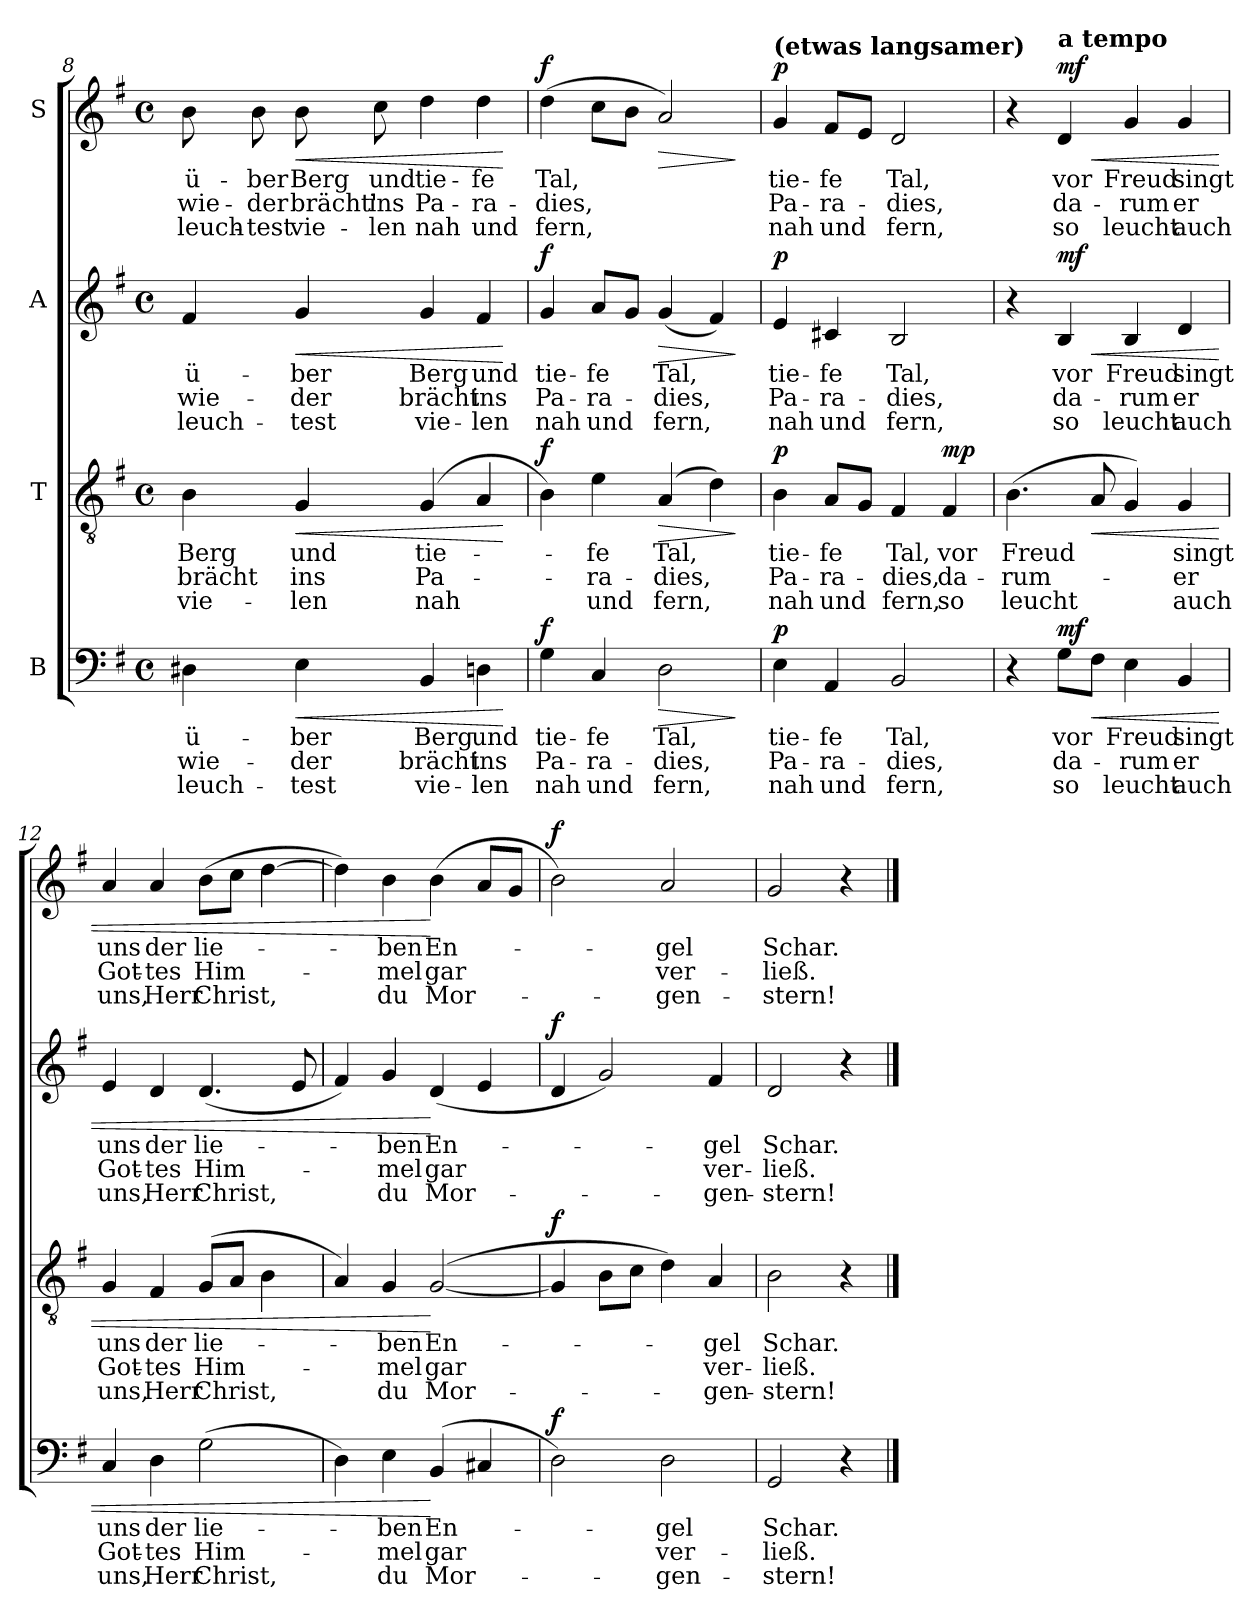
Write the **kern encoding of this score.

**kern	**text	**text	**text	**dynam	**kern	**text	**text	**text	**dynam	**kern	**text	**text	**text	**dynam	**kern	**text	**text	**text	**dynam
*part4	*part4	*part4	*part4	*part4	*part3	*part3	*part3	*part3	*part3	*part2	*part2	*part2	*part2	*part2	*part1	*part1	*part1	*part1	*part1
*staff4	*staff4	*staff4	*staff4	*staff4	*staff3	*staff3	*staff3	*staff3	*staff3	*staff2	*staff2	*staff2	*staff2	*staff2	*staff1	*staff1	*staff1	*staff1	*staff1
*I"B	*	*	*	*	*I"T	*	*	*	*	*I"A	*	*	*	*	*I"S	*	*	*	*
!!LO:PB:g=z
*clefF4	*	*	*	*	*clefGv2	*	*	*	*	*clefG2	*	*	*	*	*clefG2	*	*	*	*
*k[f#]	*	*	*	*	*k[f#]	*	*	*	*	*k[f#]	*	*	*	*	*k[f#]	*	*	*	*
*M4/4	*	*	*	*	*M4/4	*	*	*	*	*M4/4	*	*	*	*	*M4/4	*	*	*	*
*met(c)	*	*	*	*	*met(c)	*	*	*	*	*met(c)	*	*	*	*	*met(c)	*	*	*	*
=8	=8	=8	=8	=8	=8	=8	=8	=8	=8	=8	=8	=8	=8	=8	=8	=8	=8	=8	=8
4D#X\	ü-	wie-	leuch-	.	4B\	Berg	brächt	vie-	.	4f#/	ü-	wie-	leuch-	.	8b\	ü-	wie-	leuch-	.
.	.	.	.	.	.	.	.	.	.	.	.	.	.	.	8b\	-ber	-der	-test	.
!	!	!	!	!LO:HP:b	!	!	!	!	!LO:HP:b	!	!	!	!	!LO:HP:b	!	!	!	!	!LO:HP:b
4E\	-ber	-der	-test	<	4G/	und	ins	-len	<	4g/	-ber	-der	-test	<	8b\	Berg	brächt'	vie-	<
.	.	.	.	.	.	.	.	.	.	.	.	.	.	.	8cc\	und	ins	-len	.
4BB/	Berg	brächt	vie-	.	(4G/	tie-	Pa-	nah	.	4g/	Berg	brächt	vie-	.	4dd\	tie-	Pa-	nah	.
4Dn\	und	ins	-len	.	4A/	.	.	.	.	4f#/	und	ins	-len	.	4dd\	-fe	-ra-	und	.
.	.	.	.	[	.	.	.	.	[	.	.	.	.	[	.	.	.	.	[
=9	=9	=9	=9	=9	=9	=9	=9	=9	=9	=9	=9	=9	=9	=9	=9	=9	=9	=9	=9
!	!	!	!	!LO:DY:a	!	!	!	!	!LO:DY:a	!	!	!	!	!LO:DY:a	!	!	!	!	!LO:DY:a
4G\	tie-	Pa-	nah	f	4B\)	.	.	.	f	4g/	tie-	Pa-	nah	f	(4dd\	Tal,	-dies,	fern,	f
4C/	-fe	-ra-	und	.	4e\	-fe	-ra-	und	.	8a/L	-fe	-ra-	und	.	8cc\L	.	.	.	.
.	.	.	.	.	.	.	.	.	.	8g/J	.	.	.	.	8b\J	.	.	.	.
!	!	!	!	!LO:HP:b	!	!	!	!	!LO:HP:b	!	!	!	!	!LO:HP:b	!	!	!	!	!LO:HP:b
2D\	Tal,	-dies,	fern,	>	(4A/	Tal,	-dies,	fern,	>	(4g/	Tal,	-dies,	fern,	>	2a/)	.	.	.	>
.	.	.	.	.	4d\)	.	.	.	.	4f#/)	.	.	.	.	.	.	.	.	.
.	.	.	.	]	.	.	.	.	]	.	.	.	.	]	.	.	.	.	]
=10	=10	=10	=10	=10	=10	=10	=10	=10	=10	=10	=10	=10	=10	=10	=10	=10	=10	=10	=10
!	!	!	!	!	!	!	!	!	!	!	!	!	!	!	!LO:TX:a:B:t=(etwas langsamer)	!	!	!	!
!	!	!	!	!LO:DY:a	!	!	!	!	!LO:DY:a	!	!	!	!	!LO:DY:a	!	!	!	!	!LO:DY:a
4E\	tie-	Pa-	nah	p	4B\	tie-	Pa-	nah	p	4e/	tie-	Pa-	nah	p	4g/	tie-	Pa-	nah	p
4AA/	-fe	-ra-	und	.	8A/L	-fe	-ra-	und	.	4c#X/	-fe	-ra-	und	.	8f#/L	-fe	-ra-	und	.
.	.	.	.	.	8G/J	.	.	.	.	.	.	.	.	.	8e/J	.	.	.	.
2BB/	Tal,	-dies,	fern,	.	4F#/	Tal,	-dies,	fern,	.	2B/	Tal,	-dies,	fern,	.	2d/	Tal,	-dies,	fern,	.
!	!	!	!	!	!	!	!	!	!LO:DY:a	!	!	!	!	!	!	!	!	!	!
.	.	.	.	.	4F#/	vor	da-	so	mp	.	.	.	.	.	.	.	.	.	.
!!LO:LB:g=z
=11	=11	=11	=11	=11	=11	=11	=11	=11	=11	=11	=11	=11	=11	=11	=11	=11	=11	=11	=11
4r	.	.	.	.	(4.B\	Freud	-rum-	leucht	.	4r	.	.	.	.	4r	.	.	.	.
!	!	!	!	!	!	!	!	!	!	!	!	!	!	!	!LO:TX:a:B:t=a tempo	!	!	!	!
!	!	!	!	!LO:HP:b	!	!	!	!	!	!	!	!	!	!LO:HP:b	!	!	!	!	!LO:HP:b
!	!	!	!	!LO:DY:n=1:a	!	!	!	!	!	!	!	!	!	!LO:DY:n=1:a	!	!	!	!	!LO:DY:n=1:a
8G\L	vor	da-	so	< mf	.	.	.	.	.	4B/	vor	da-	so	< mf	4d/	vor	da-	so	< mf
!	!	!	!	!	!	!	!	!	!LO:HP:b	!	!	!	!	!	!	!	!	!	!
8F#\J	.	.	.	.	8A/	.	.	.	<	.	.	.	.	.	.	.	.	.	.
4E\	Freud	-rum	leucht	.	4G/)	.	.	.	.	4B/	Freud	-rum	leucht	.	4g/	Freud	-rum	leucht	.
4BB/	singt	er	auch	.	4G/	singt	-er	auch	.	4d/	singt	er	auch	.	4g/	singt	er	auch	.
=12	=12	=12	=12	=12	=12	=12	=12	=12	=12	=12	=12	=12	=12	=12	=12	=12	=12	=12	=12
4C/	uns	Got-	uns,	.	4G/	uns	Got-	uns,	.	4e/	uns	Got-	uns,	.	4a/	uns	Got-	uns,	.
4D\	der	-tes	Herr	.	4F#/	der	-tes	Herr	.	4d/	der	-tes	Herr	.	4a/	der	-tes	Herr	.
(2G\	lie-	Him-	Christ,	.	(8G/L	lie-	Him-	Christ,	.	(4.d/	lie-	Him-	Christ,	.	(8b\L	lie-	Him-	Christ,	.
.	.	.	.	.	8A/J	.	.	.	.	.	.	.	.	.	8cc\J	.	.	.	.
.	.	.	.	.	4B\	.	.	.	.	.	.	.	.	.	[4dd\	.	.	.	.
.	.	.	.	.	.	.	.	.	.	8e/	.	.	.	.	.	.	.	.	.
=13	=13	=13	=13	=13	=13	=13	=13	=13	=13	=13	=13	=13	=13	=13	=13	=13	=13	=13	=13
4D\)	.	.	.	.	4A/)	.	.	.	.	4f#/)	.	.	.	.	4dd\])	.	.	.	.
4E\	-ben	-mel	du	.	4G/	-ben	-mel	du	.	4g/	-ben	-mel	du	.	4b\	-ben	-mel	du	.
(4BB/	En-	gar	Mor-	[	(>[2G/	En-	gar	Mor-	[	(4d/	En-	gar	Mor-	[	(4b\	En-	gar	Mor-	[
4C#X/	.	.	.	.	.	.	.	.	.	4e/	.	.	.	.	8a/L	.	.	.	.
.	.	.	.	.	.	.	.	.	.	.	.	.	.	.	8g/J	.	.	.	.
=14	=14	=14	=14	=14	=14	=14	=14	=14	=14	=14	=14	=14	=14	=14	=14	=14	=14	=14	=14
!	!	!	!	!LO:DY:a	!	!	!	!	!LO:DY:a	!	!	!	!	!LO:DY:a	!	!	!	!	!LO:DY:a
2D\)	.	.	.	f	4G/]	.	.	.	f	4d/	.	.	.	f	2b\)	.	.	.	f
.	.	.	.	.	8B\L	.	.	.	.	2g/)	.	.	.	.	.	.	.	.	.
.	.	.	.	.	8c\J	.	.	.	.	.	.	.	.	.	.	.	.	.	.
2D\	-gel	ver-	-gen-	.	4d\)	.	.	.	.	.	.	.	.	.	2a/	gel	ver-	-gen-	.
.	.	.	.	.	4A/	-gel	ver-	-gen-	.	4f#/	-gel	ver-	-gen-	.	.	.	.	.	.
=15	=15	=15	=15	=15	=15	=15	=15	=15	=15	=15	=15	=15	=15	=15	=15	=15	=15	=15	=15
2GG/	Schar.	-ließ.	-stern!	.	2B\	Schar.	-ließ.	-stern!	.	2d/	Schar.	-ließ.	-stern!	.	2g/	Schar.	-ließ.	-stern!	.
4r	.	.	.	.	4r	.	.	.	.	4r	.	.	.	.	4r	.	.	.	.
==	==	==	==	==	==	==	==	==	==	==	==	==	==	==	==	==	==	==	==
*-	*-	*-	*-	*-	*-	*-	*-	*-	*-	*-	*-	*-	*-	*-	*-	*-	*-	*-	*-
